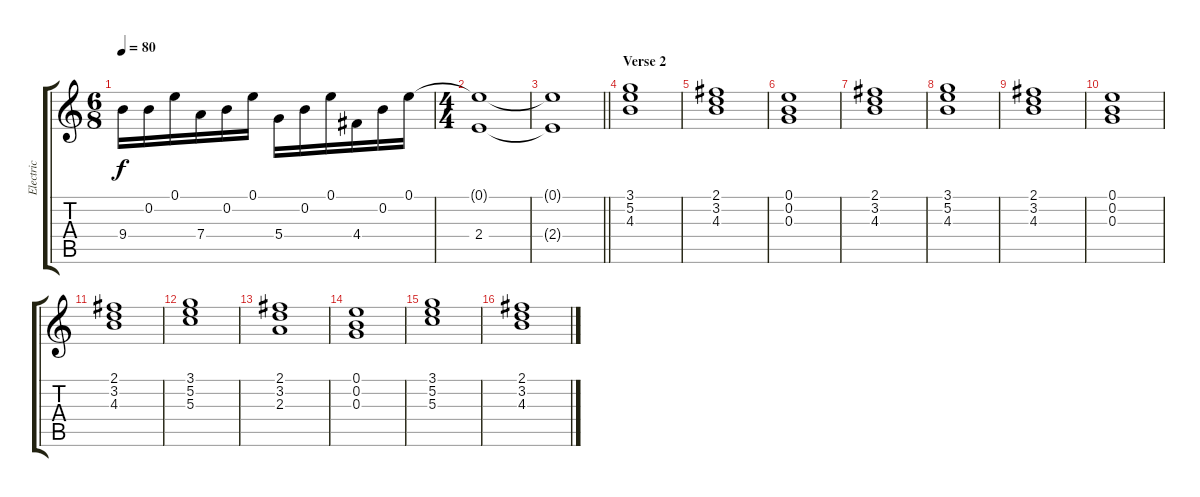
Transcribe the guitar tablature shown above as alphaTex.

\track ("Electric" "Electric") {instrument distortionguitar}
\staff {score tabs}
\tuning (E4 B3 G3 D3 A2 E2) {hide}
\ts (6 8)
\tempo 80
\clef g2
\ks c
9.4.16{dy f} 0.2.16 0.1.16 7.4.16 0.2.16 0.1.16 5.4.16 0.2.16 0.1.16 4.4.16 0.2.16 0.1.16 |
\ts (4 4)
(0.1{t} 2.4).1 |
\barLineRight lightlight
(0.1{t} 2.4{t}).1 |
\section ("" "Verse 2")
(3.1 5.2 4.3).1 |
(2.1 3.2 4.3).1 |
(0.1 0.2 0.3).1 |
(2.1 3.2 4.3).1 |
(3.1 5.2 4.3).1 |
(2.1 3.2 4.3).1 |
(0.1 0.2 0.3).1 |
(2.1 3.2 4.3).1 |
(3.1 5.2 5.3).1 |
(2.1 3.2 2.3).1 |
(0.1 0.2 0.3).1 |
(3.1 5.2 5.3).1 |
(2.1 3.2 4.3).1
